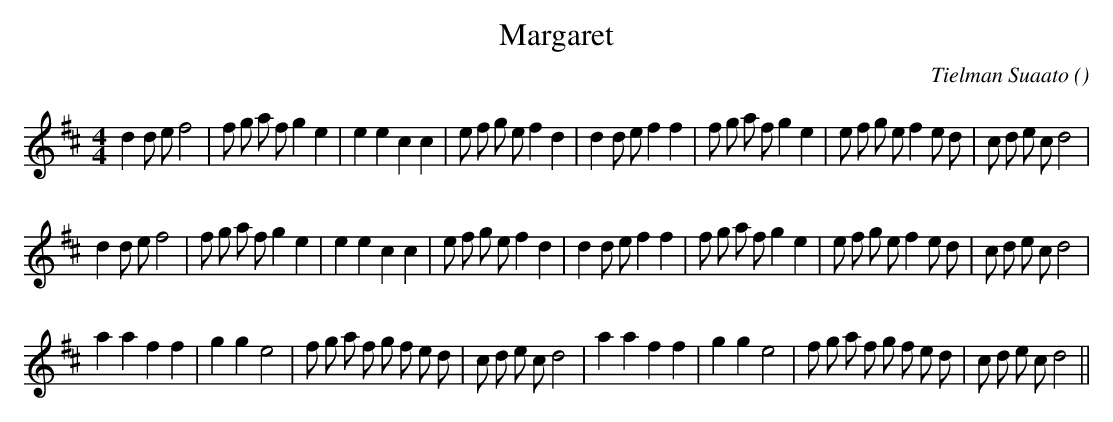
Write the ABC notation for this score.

X:1
T: Margaret
C:Tielman Suaato
O:
M:4/4
K:D
K:D
M:4/4
L:1/16
d4 d2 e2 f8 |f2 g2 a2 f2 g4 e4 |e4 e4 c4 c4 |e2 f2 g2 e2 f4 d4 |d4 d2 e2 f4 f4 |f2 g2 a2 f2 g4 e4 |e2 f2 g2 e2 f4 e2 d2 |c2 d2 e2 c2 d8 |
d4 d2 e2 f8 |f2 g2 a2 f2 g4 e4 |e4 e4 c4 c4 |e2 f2 g2 e2 f4 d4 |d4 d2 e2 f4 f4 |f2 g2 a2 f2 g4 e4 |e2 f2 g2 e2 f4 e2 d2 |c2 d2 e2 c2 d8 |
a4 a4 f4 f4 |g4 g4 e8 |f2 g2 a2 f2 g2 f2 e2 d2 |c2 d2 e2 c2 d8 |a4 a4 f4 f4 |g4 g4 e8 |f2 g2 a2 f2 g2 f2 e2 d2 |c2 d2 e2 c2 d8 ||
